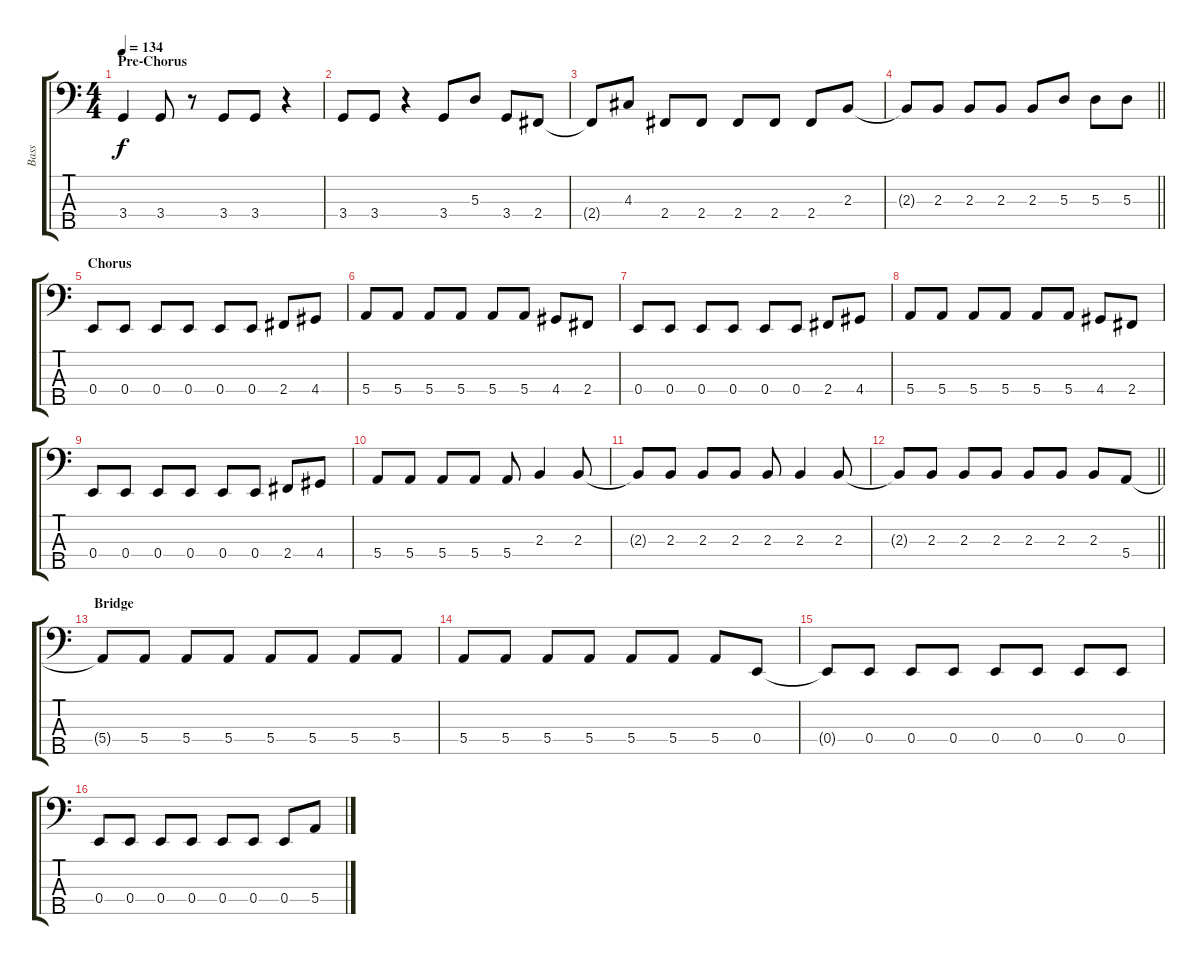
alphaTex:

\track ("Bass" "Bass") {instrument electricbassfinger}
\staff {score tabs}
\tuning (G2 D2 A1 E1 B0) {hide}
\ts (4 4)
\section ("" "Pre-Chorus")
\tempo 134
\clef f4
\ks c
3.4{t}.4{dy f} 3.4.8 r.8 3.4.8 3.4.8 r.4 |
3.4.8 3.4.8 r.4 3.4.8 5.3.8 3.4.8 2.4.8 |
2.4{t}.8 4.3.8 2.4.8 2.4.8 2.4.8 2.4.8 2.4.8 2.3.8 |
\barLineRight lightlight
2.3{t}.8 2.3.8 2.3.8 2.3.8 2.3.8 5.3.8 5.3.8 5.3.8 |
\section ("" "Chorus")
0.4.8 0.4.8 0.4.8 0.4.8 0.4.8 0.4.8 2.4.8 4.4.8 |
5.4.8 5.4.8 5.4.8 5.4.8 5.4.8 5.4.8 4.4.8 2.4.8 |
0.4.8 0.4.8 0.4.8 0.4.8 0.4.8 0.4.8 2.4.8 4.4.8 |
5.4.8 5.4.8 5.4.8 5.4.8 5.4.8 5.4.8 4.4.8 2.4.8 |
0.4.8 0.4.8 0.4.8 0.4.8 0.4.8 0.4.8 2.4.8 4.4.8 |
5.4.8 5.4.8 5.4.8 5.4.8 5.4.8 2.3.4 2.3.8 |
2.3{t}.8 2.3.8 2.3.8 2.3.8 2.3.8 2.3.4 2.3.8 |
\barLineRight lightlight
2.3{t}.8 2.3.8 2.3.8 2.3.8 2.3.8 2.3.8 2.3.8 5.4.8 |
\section ("" "Bridge")
5.4{t}.8 5.4.8 5.4.8 5.4.8 5.4.8 5.4.8 5.4.8 5.4.8 |
5.4.8 5.4.8 5.4.8 5.4.8 5.4.8 5.4.8 5.4.8 0.4.8 |
0.4{t}.8 0.4.8 0.4.8 0.4.8 0.4.8 0.4.8 0.4.8 0.4.8 |
0.4.8 0.4.8 0.4.8 0.4.8 0.4.8 0.4.8 0.4.8 5.4.8
